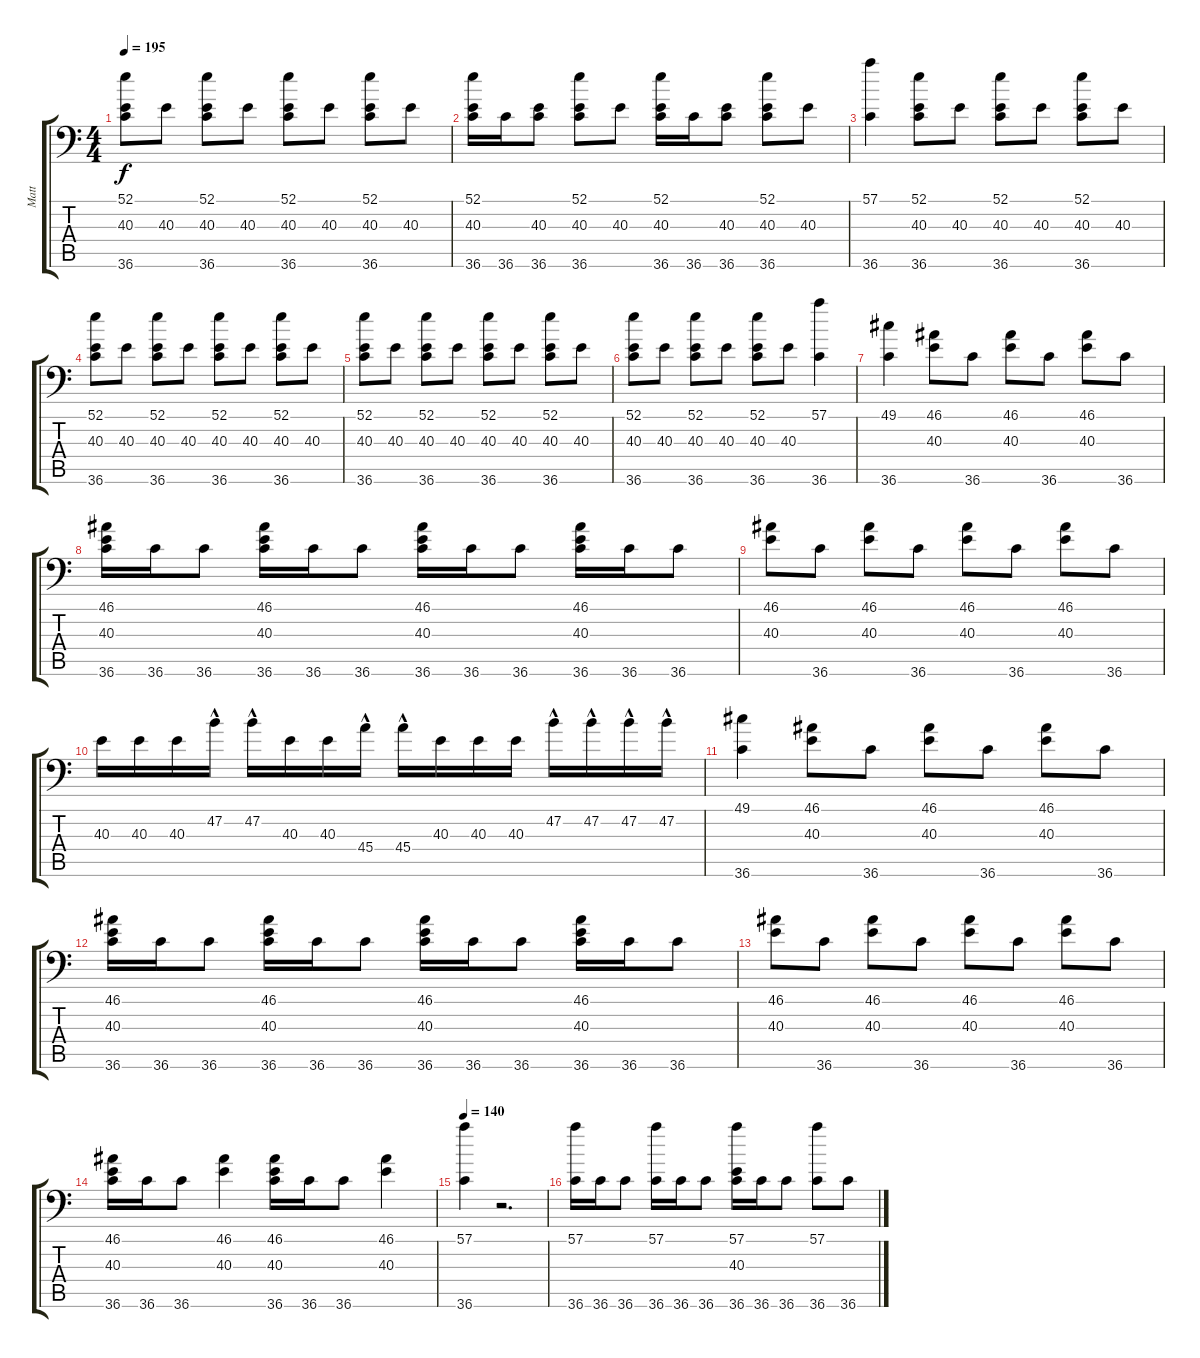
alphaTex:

\track ("Matt" "Matt") {instrument acousticgrandpiano}
\staff {score tabs}
\tuning (C-1 C-1 C-1 C-1 C-1 C-1) {hide}
\ts (4 4)
\tempo 195
\clef f4
\ks c
(52.1 40.3 36.6).8{dy f} 40.3.8 (52.1 40.3 36.6).8 40.3.8 (52.1 40.3 36.6).8 40.3.8 (52.1 40.3 36.6).8 40.3.8 |
(52.1 40.3 36.6).16 36.6.16 (40.3 36.6).8 (52.1 40.3 36.6).8 40.3.8 (52.1 40.3 36.6).16 36.6.16 (40.3 36.6).8 (52.1 40.3 36.6).8 40.3.8 |
(57.1 36.6).4 (52.1 40.3 36.6).8 40.3.8 (52.1 40.3 36.6).8 40.3.8 (52.1 40.3 36.6).8 40.3.8 |
(52.1 40.3 36.6).8 40.3.8 (52.1 40.3 36.6).8 40.3.8 (52.1 40.3 36.6).8 40.3.8 (52.1 40.3 36.6).8 40.3.8 |
(52.1 40.3 36.6).8 40.3.8 (52.1 40.3 36.6).8 40.3.8 (52.1 40.3 36.6).8 40.3.8 (52.1 40.3 36.6).8 40.3.8 |
(52.1 40.3 36.6).8 40.3.8 (52.1 40.3 36.6).8 40.3.8 (52.1 40.3 36.6).8 40.3.8 (57.1 36.6).4 |
(49.1 36.6).4 (46.1 40.3).8 36.6.8 (46.1 40.3).8 36.6.8 (46.1 40.3).8 36.6.8 |
(46.1 40.3 36.6).16 36.6.16 36.6.8 (46.1 40.3 36.6).16 36.6.16 36.6.8 (46.1 40.3 36.6).16 36.6.16 36.6.8 (46.1 40.3 36.6).16 36.6.16 36.6.8 |
(46.1 40.3).8 36.6.8 (46.1 40.3).8 36.6.8 (46.1 40.3).8 36.6.8 (46.1 40.3).8 36.6.8 |
40.3.16 40.3.16 40.3.16 47.2{hac}.16 47.2{hac}.16 40.3.16 40.3.16 45.4{hac}.16 45.4{hac}.16 40.3.16 40.3.16 40.3.16 47.2{hac}.16 47.2{hac}.16 47.2{hac}.16 47.2{hac}.16 |
(49.1 36.6).4 (46.1 40.3).8 36.6.8 (46.1 40.3).8 36.6.8 (46.1 40.3).8 36.6.8 |
(46.1 40.3 36.6).16 36.6.16 36.6.8 (46.1 40.3 36.6).16 36.6.16 36.6.8 (46.1 40.3 36.6).16 36.6.16 36.6.8 (46.1 40.3 36.6).16 36.6.16 36.6.8 |
(46.1 40.3).8 36.6.8 (46.1 40.3).8 36.6.8 (46.1 40.3).8 36.6.8 (46.1 40.3).8 36.6.8 |
(46.1 40.3 36.6).16 36.6.16 36.6.8 (46.1 40.3).4 (46.1 40.3 36.6).16 36.6.16 36.6.8 (46.1 40.3).4 |
\tempo 140
(57.1 36.6).4 r.2{d} |
(57.1 36.6).16 36.6.16 36.6.8 (57.1 36.6).16 36.6.16 36.6.8 (57.1 40.3 36.6).16 36.6.16 36.6.8 (57.1 36.6).8 36.6.8
